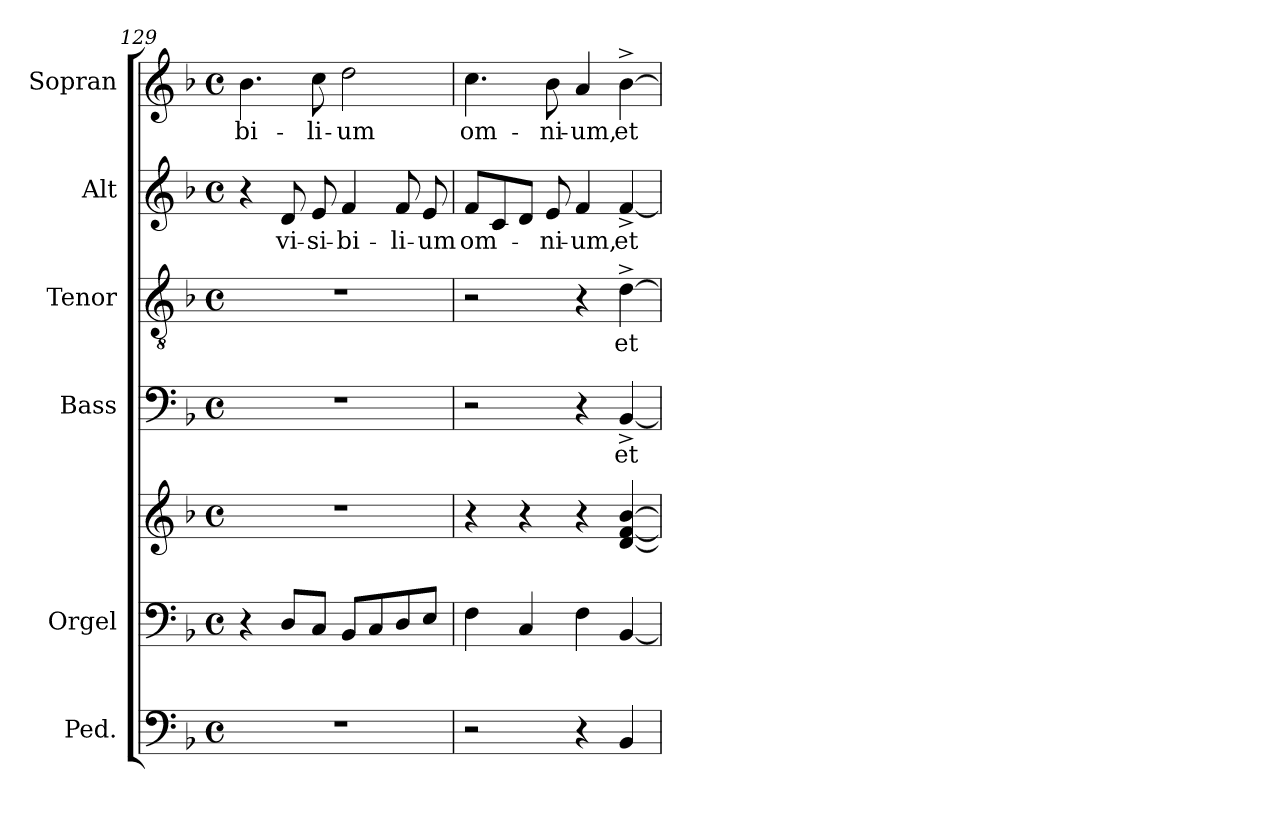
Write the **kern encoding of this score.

**kern	**kern	**kern	**kern	**text	**kern	**text	**kern	**text	**kern	**text
*part6	*part5	*part5	*part4	*part4	*part3	*part3	*part2	*part2	*part1	*part1
*staff7	*staff6	*staff5	*staff4	*staff4	*staff3	*staff3	*staff2	*staff2	*staff1	*staff1
*I"Ped.	*I"Orgel	*	*I"Bass	*	*I"Tenor	*	*I"Alt	*	*I"Sopran	*
*	*I'Org.	*	*I'B.	*	*I'T.	*	*I'A.	*	*I'S.	*
*clefF4	*clefF4	*clefG2	*clefF4	*	*clefGv2	*	*clefG2	*	*clefG2	*
*ITrd7c12	*	*	*	*	*	*	*	*	*	*
*k[b-]	*k[b-]	*k[b-]	*k[b-]	*	*k[b-]	*	*k[b-]	*	*k[b-]	*
*F:	*F:	*F:	*F:	*	*F:	*	*F:	*	*F:	*
*M4/4	*M4/4	*M4/4	*M4/4	*	*M4/4	*	*M4/4	*	*M4/4	*
*met(c)	*met(c)	*met(c)	*met(c)	*	*met(c)	*	*met(c)	*	*met(c)	*
=129	=129	=129	=129	=129	=129	=129	=129	=129	=129	=129
!	!	!	!	!	!	!	!	!	!	!LO:LY:b
1r	4r	1r	1r	.	1r	.	4r	.	4.b-\	-bi-
!	!	!	!	!	!	!	!	!LO:LY:b	!	!
.	8D/L	.	.	.	.	.	8d/	vi-	.	.
!	!	!	!	!	!	!	!	!LO:LY:b	!	!LO:LY:b
.	8C/J	.	.	.	.	.	8e/	-si-	8cc\	-li-
!	!	!	!	!	!	!	!	!LO:LY:b	!	!LO:LY:b
.	8BB-/L	.	.	.	.	.	4f/	-bi-	2dd\	-um
.	8C/	.	.	.	.	.	.	.	.	.
!	!	!	!	!	!	!	!	!LO:LY:b	!	!
.	8D/	.	.	.	.	.	8f/	-li-	.	.
!	!	!	!	!	!	!	!	!LO:LY:b	!	!
.	8E/J	.	.	.	.	.	8e/	-um	.	.
=130	=130	=130	=130	=130	=130	=130	=130	=130	=130	=130
!	!	!	!	!	!	!	!	!LO:LY:b	!	!LO:LY:b
2r	4F\	4r	2r	.	2r	.	8f/L	om-	4.cc\	om-
.	.	.	.	.	.	.	8c/	.	.	.
.	4C/	4r	.	.	.	.	8d/J	.	.	.
!	!	!	!	!	!	!	!	!LO:LY:b	!	!LO:LY:b
.	.	.	.	.	.	.	8e/	-ni-	8b-\	-ni-
!	!	!	!	!	!	!	!	!LO:LY:b	!	!LO:LY:b
4r	4F\	4r	4r	.	4r	.	4f/	-um,	4a/	-um,
!	!	!	!	!LO:LY:b	!	!LO:LY:b	!	!LO:LY:b	!	!LO:LY:b
4BBB-/	[4BB-/	[4d/ [4f/ [4b-/	[4BB-^>/	et	[4d^>\	et	[4f^>/	et	[4b-^>\	et
=	=	=	=	=	=	=	=	=	=	=
*-	*-	*-	*-	*-	*-	*-	*-	*-	*-	*-
